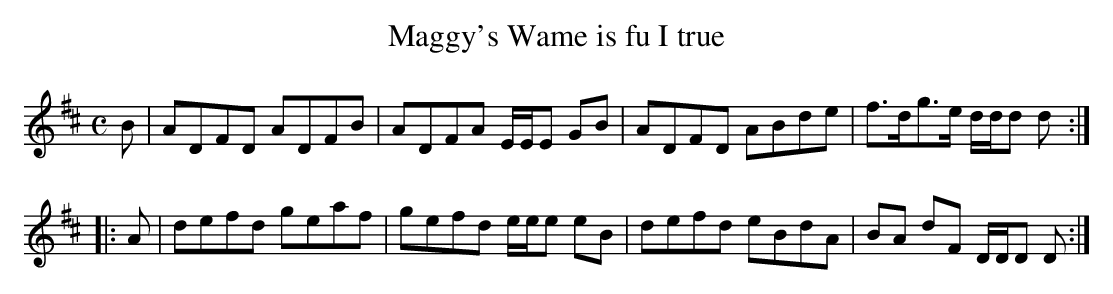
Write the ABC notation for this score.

X:1
T:Maggy's Wame is fu I true
M:C
K:D
B|\
ADFD ADFB| ADFA E/E/E GB| ADFD ABde| f>dg>e d/d/d d::
A|\
defd geaf| gefd e/e/e eB| defd eBdA| BA dF D/D/D D:|
